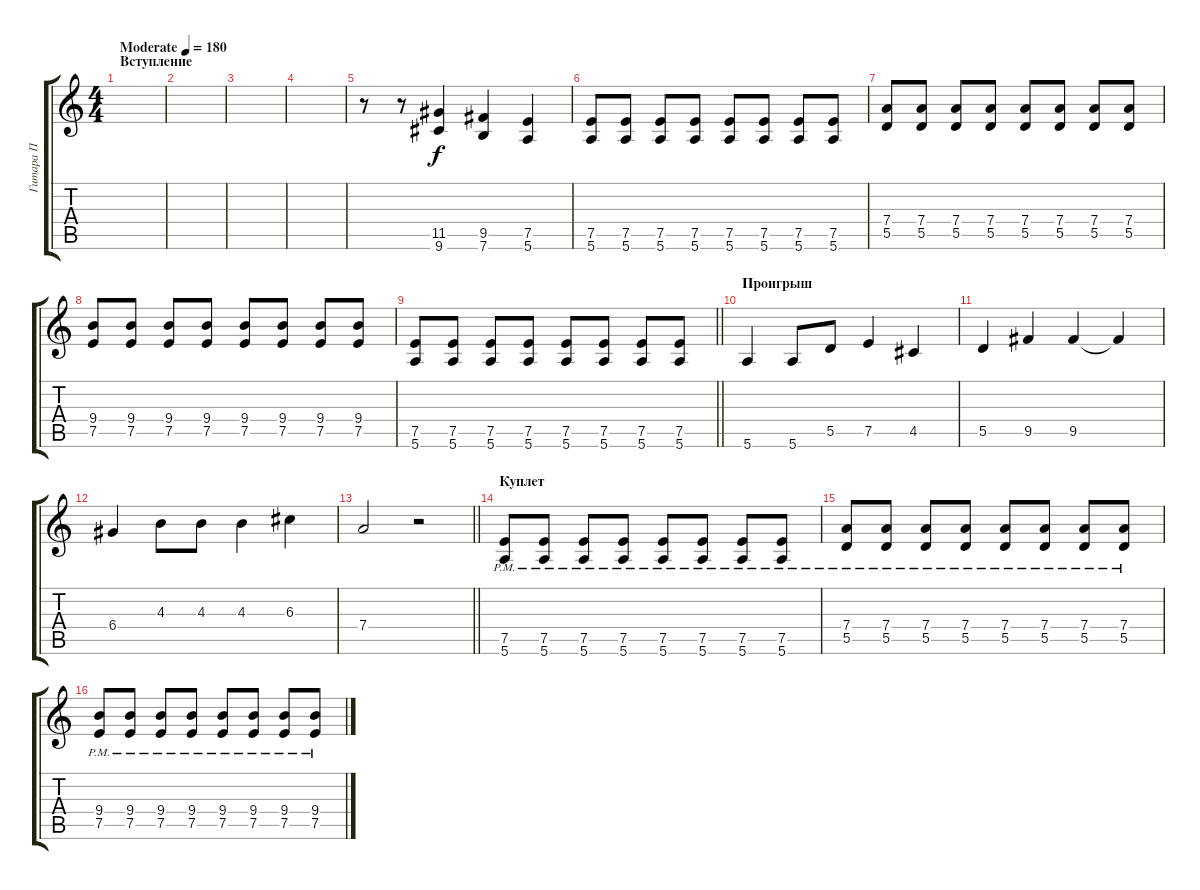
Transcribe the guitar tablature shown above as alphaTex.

\track ("Гитара П" "Гитара П") {instrument overdrivenguitar}
\staff {score tabs}
\tuning (E4 B3 G3 D3 A2 E2) {hide}
\ts (4 4)
\section ("" "Вступление")
\tempo (180 "Moderate")
\clef g2
\ks c
|
|
|
|
r.8 r.8 (11.5 9.6).4 (9.5 7.6).4 (7.5 5.6).4 |
(7.5 5.6).8 (7.5 5.6).8 (7.5 5.6).8 (7.5 5.6).8 (7.5 5.6).8 (7.5 5.6).8 (7.5 5.6).8 (7.5 5.6).8 |
(7.4 5.5).8 (7.4 5.5).8 (7.4 5.5).8 (7.4 5.5).8 (7.4 5.5).8 (7.4 5.5).8 (7.4 5.5).8 (7.4 5.5).8 |
(9.4 7.5).8 (9.4 7.5).8 (9.4 7.5).8 (9.4 7.5).8 (9.4 7.5).8 (9.4 7.5).8 (9.4 7.5).8 (9.4 7.5).8 |
\barLineRight lightlight
(7.5 5.6).8 (7.5 5.6).8 (7.5 5.6).8 (7.5 5.6).8 (7.5 5.6).8 (7.5 5.6).8 (7.5 5.6).8 (7.5 5.6).8 |
\section ("" "Проигрыш")
5.6.4 5.6.8 5.5.8 7.5.4 4.5.4 |
5.5.4 9.5.4 9.5.4 9.5{t}.4 |
6.4.4 4.3.8 4.3.8 4.3.4 6.3.4 |
\barLineRight lightlight
7.4.2 r.2 |
\section ("" "Куплет")
(7.5{pm} 5.6{pm}).8 (7.5{pm} 5.6{pm}).8 (7.5{pm} 5.6{pm}).8 (7.5{pm} 5.6{pm}).8 (7.5{pm} 5.6{pm}).8 (7.5{pm} 5.6{pm}).8 (7.5{pm} 5.6{pm}).8 (7.5{pm} 5.6{pm}).8 |
(7.4{pm} 5.5{pm}).8 (7.4{pm} 5.5{pm}).8 (7.4{pm} 5.5{pm}).8 (7.4{pm} 5.5{pm}).8 (7.4{pm} 5.5{pm}).8 (7.4{pm} 5.5{pm}).8 (7.4{pm} 5.5{pm}).8 (7.4{pm} 5.5{pm}).8 |
(9.4{pm} 7.5{pm}).8 (9.4{pm} 7.5{pm}).8 (9.4{pm} 7.5{pm}).8 (9.4{pm} 7.5{pm}).8 (9.4{pm} 7.5{pm}).8 (9.4{pm} 7.5{pm}).8 (9.4{pm} 7.5{pm}).8 (9.4{pm} 7.5{pm}).8
